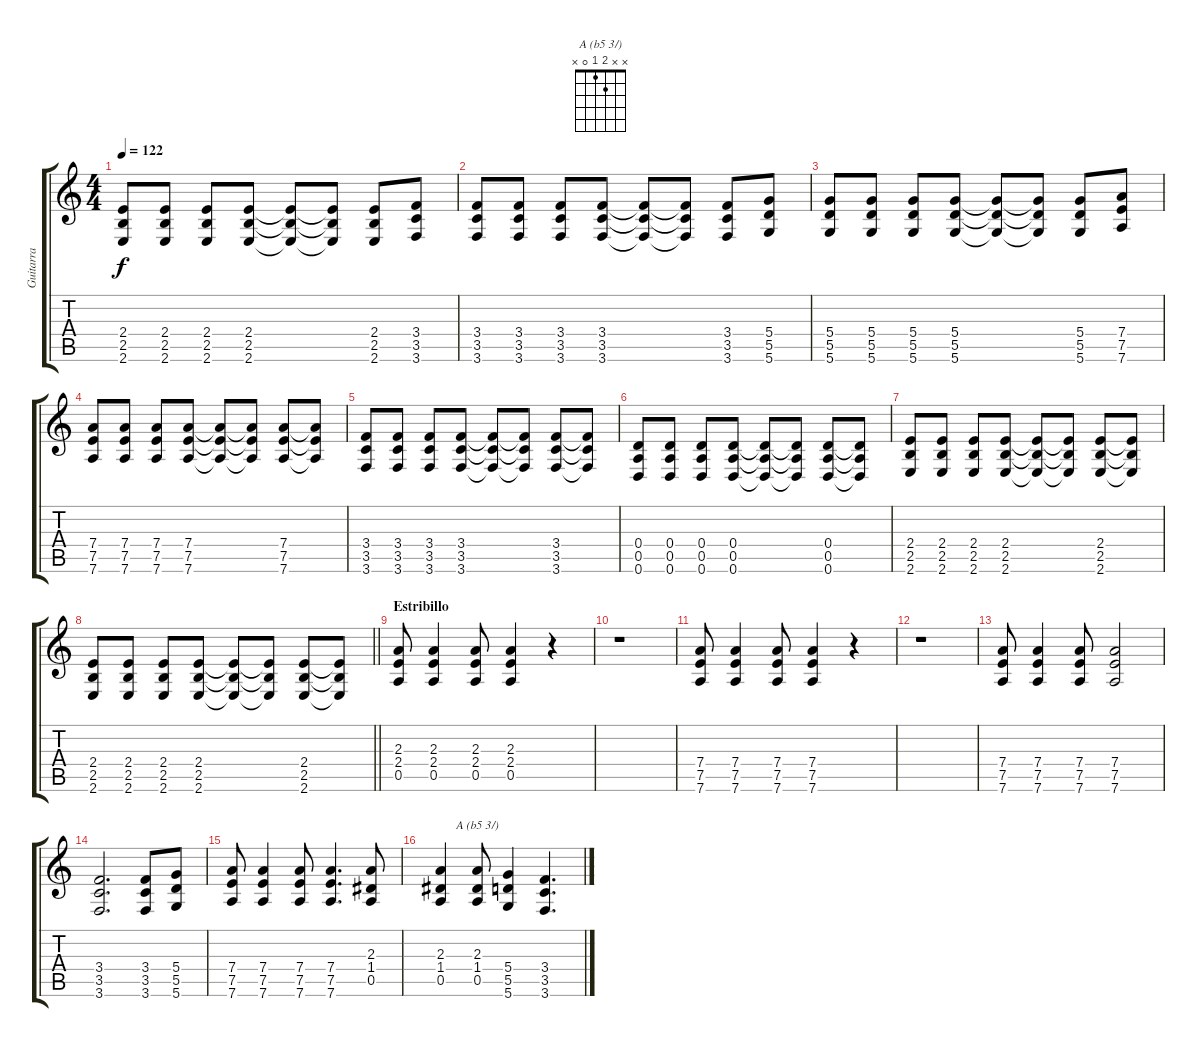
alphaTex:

\track ("Guitarra" "Guitarra") {instrument distortionguitar}
\staff {score tabs}
\tuning (E4 B3 G3 D3 A2 D2) {hide}
\chord ("A (b5 3/)" x x 2 1 0 x)
\ts (4 4)
\tempo 122
\clef g2
\ks c
(2.4 2.5 2.6).8{dy f} (2.4 2.5 2.6).8 (2.4 2.5 2.6).8 (2.4 2.5 2.6).8 (2.4{t} 2.5{t} 2.6{t}).8 (2.4{t} 2.5{t} 2.6{t}).8 (2.4 2.5 2.6).8 (3.4 3.5 3.6).8 |
(3.4 3.5 3.6).8 (3.4 3.5 3.6).8 (3.4 3.5 3.6).8 (3.4 3.5 3.6).8 (3.4{t} 3.5{t} 3.6{t}).8 (3.4{t} 3.5{t} 3.6{t}).8 (3.4 3.5 3.6).8 (5.4 5.5 5.6).8 |
(5.4 5.5 5.6).8 (5.4 5.5 5.6).8 (5.4 5.5 5.6).8 (5.4 5.5 5.6).8 (5.4{t} 5.5{t} 5.6{t}).8 (5.4{t} 5.5{t} 5.6{t}).8 (5.4 5.5 5.6).8 (7.4 7.5 7.6).8 |
(7.4 7.5 7.6).8 (7.4 7.5 7.6).8 (7.4 7.5 7.6).8 (7.4 7.5 7.6).8 (7.4{t} 7.5{t} 7.6{t}).8 (7.4{t} 7.5{t} 7.6{t}).8 (7.4 7.5 7.6).8 (7.4{t} 7.5{t} 7.6{t}).8 |
(3.4 3.5 3.6).8 (3.4 3.5 3.6).8 (3.4 3.5 3.6).8 (3.4 3.5 3.6).8 (3.4{t} 3.5{t} 3.6{t}).8 (3.4{t} 3.5{t} 3.6{t}).8 (3.4 3.5 3.6).8 (3.4{t} 3.5{t} 3.6{t}).8 |
(0.4 0.5 0.6).8 (0.4 0.5 0.6).8 (0.4 0.5 0.6).8 (0.4 0.5 0.6).8 (0.4{t} 0.5{t} 0.6{t}).8 (0.4{t} 0.5{t} 0.6{t}).8 (0.4 0.5 0.6).8 (0.4{t} 0.5{t} 0.6{t}).8 |
(2.4 2.5 2.6).8 (2.4 2.5 2.6).8 (2.4 2.5 2.6).8 (2.4 2.5 2.6).8 (2.4{t} 2.5{t} 2.6{t}).8 (2.4{t} 2.5{t} 2.6{t}).8 (2.4 2.5 2.6).8 (2.4{t} 2.5{t} 2.6{t}).8 |
\barLineRight lightlight
(2.4 2.5 2.6).8 (2.4 2.5 2.6).8 (2.4 2.5 2.6).8 (2.4 2.5 2.6).8 (2.4{t} 2.5{t} 2.6{t}).8 (2.4{t} 2.5{t} 2.6{t}).8 (2.4 2.5 2.6).8 (2.4{t} 2.5{t} 2.6{t}).8 |
\section ("" "Estribillo")
(2.3 2.4 0.5).8 (2.3 2.4 0.5).4 (2.3 2.4 0.5).8 (2.3 2.4 0.5).4 r.4 |
r.1 |
(7.4 7.5 7.6).8 (7.4 7.5 7.6).4 (7.4 7.5 7.6).8 (7.4 7.5 7.6).4 r.4 |
r.1 |
(7.4 7.5 7.6).8 (7.4 7.5 7.6).4 (7.4 7.5 7.6).8 (7.4 7.5 7.6).2 |
(3.4 3.5 3.6).2{d} (3.4 3.5 3.6).8 (5.4 5.5 5.6).8 |
(7.4 7.5 7.6).8 (7.4 7.5 7.6).4 (7.4 7.5 7.6).8 (7.4 7.5 7.6).4{d} (2.3 1.4 0.5).8 |
(2.3 1.4 0.5).4 (2.3 1.4 0.5).8{ch "A (b5 3/)"} (5.4 5.5 5.6).4 (3.4 3.5 3.6).4{d}
